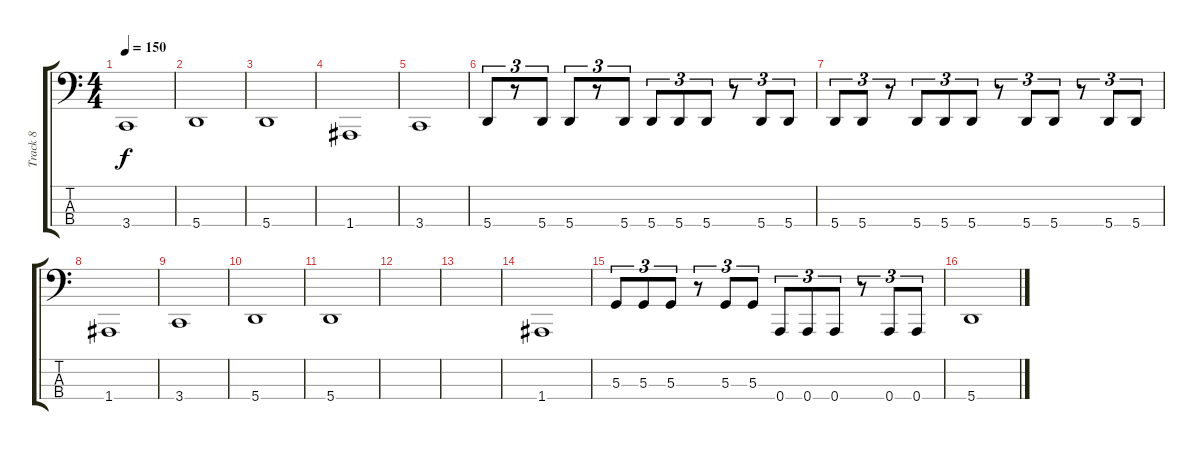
\track ("Track 8" "Track 8") {instrument synthbass1}
\staff {score tabs}
\tuning (D2 A1 D1 A0) {hide}
\ts (4 4)
\tempo 150
\clef f4
\ks c
3.4.1{dy f} |
5.4.1 |
5.4.1 |
1.4.1 |
3.4.1 |
5.4.8{tu (3 2)} r.8{tu (3 2)} 5.4.8{tu (3 2)} 5.4.8{tu (3 2)} r.8{tu (3 2)} 5.4.8{tu (3 2)} 5.4.8{tu (3 2)} 5.4.8{tu (3 2)} 5.4.8{tu (3 2)} r.8{tu (3 2)} 5.4.8{tu (3 2)} 5.4.8{tu (3 2)} |
5.4.8{tu (3 2)} 5.4.8{tu (3 2)} r.8{tu (3 2)} 5.4.8{tu (3 2)} 5.4.8{tu (3 2)} 5.4.8{tu (3 2)} r.8{tu (3 2)} 5.4.8{tu (3 2)} 5.4.8{tu (3 2)} r.8{tu (3 2)} 5.4.8{tu (3 2)} 5.4.8{tu (3 2)} |
1.4.1 |
3.4.1 |
5.4.1 |
5.4.1 |
|
|
1.4.1 |
5.3.8{tu (3 2)} 5.3.8{tu (3 2)} 5.3.8{tu (3 2)} r.8{tu (3 2)} 5.3.8{tu (3 2)} 5.3.8{tu (3 2)} 0.4.8{tu (3 2)} 0.4.8{tu (3 2)} 0.4.8{tu (3 2)} r.8{tu (3 2)} 0.4.8{tu (3 2)} 0.4.8{tu (3 2)} |
5.4.1
